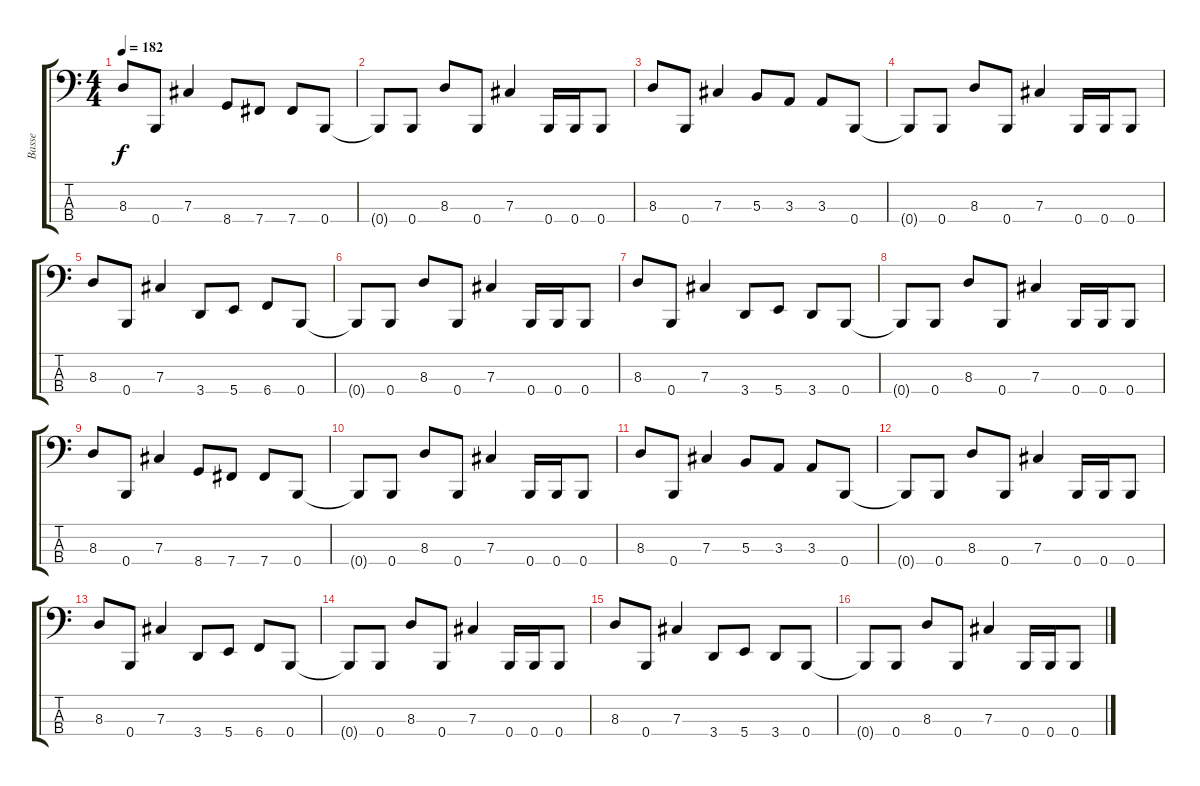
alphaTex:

\track ("Basse" "Basse") {instrument electricbasspick}
\staff {score tabs}
\tuning (E2 B1 Gb1 B0) {hide}
\ts (4 4)
\tempo 182
\clef f4
\ks c
8.3.8{dy f} 0.4.8 7.3.4 8.4.8 7.4.8 7.4.8 0.4.8 |
0.4{t}.8 0.4.8 8.3.8 0.4.8 7.3.4 0.4.16 0.4.16 0.4.8 |
8.3.8 0.4.8 7.3.4 5.3.8 3.3.8 3.3.8 0.4.8 |
0.4{t}.8 0.4.8 8.3.8 0.4.8 7.3.4 0.4.16 0.4.16 0.4.8 |
8.3.8 0.4.8 7.3.4 3.4.8 5.4.8 6.4.8 0.4.8 |
0.4{t}.8 0.4.8 8.3.8 0.4.8 7.3.4 0.4.16 0.4.16 0.4.8 |
8.3.8 0.4.8 7.3.4 3.4.8 5.4.8 3.4.8 0.4.8 |
0.4{t}.8 0.4.8 8.3.8 0.4.8 7.3.4 0.4.16 0.4.16 0.4.8 |
8.3.8 0.4.8 7.3.4 8.4.8 7.4.8 7.4.8 0.4.8 |
0.4{t}.8 0.4.8 8.3.8 0.4.8 7.3.4 0.4.16 0.4.16 0.4.8 |
8.3.8 0.4.8 7.3.4 5.3.8 3.3.8 3.3.8 0.4.8 |
0.4{t}.8 0.4.8 8.3.8 0.4.8 7.3.4 0.4.16 0.4.16 0.4.8 |
8.3.8 0.4.8 7.3.4 3.4.8 5.4.8 6.4.8 0.4.8 |
0.4{t}.8 0.4.8 8.3.8 0.4.8 7.3.4 0.4.16 0.4.16 0.4.8 |
8.3.8 0.4.8 7.3.4 3.4.8 5.4.8 3.4.8 0.4.8 |
0.4{t}.8 0.4.8 8.3.8 0.4.8 7.3.4 0.4.16 0.4.16 0.4.8
